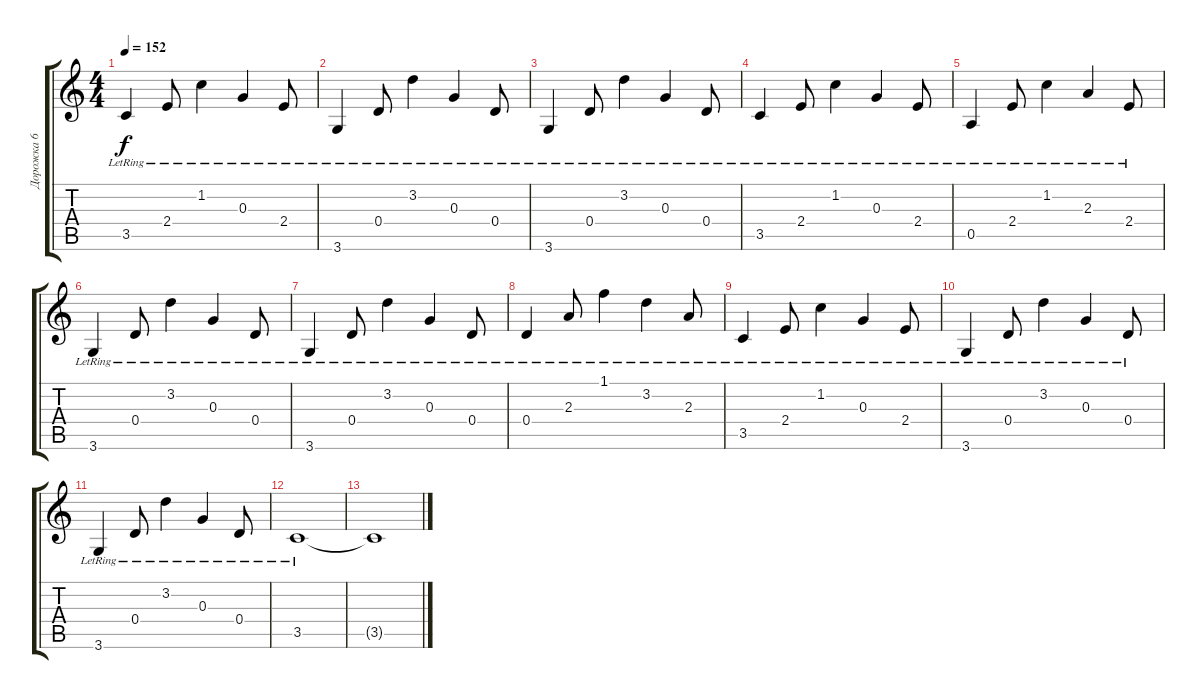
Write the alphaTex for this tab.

\track ("Дорожка 6" "Дорожка 6") {instrument distortionguitar}
\staff {score tabs}
\tuning (E4 B3 G3 D3 A2 E2) {hide}
\ts (4 4)
\tempo 152
\clef g2
\ks c
3.5{lr}.4{dy f} 2.4{lr}.8 1.2{lr}.4 0.3{lr}.4 2.4{lr}.8 |
3.6{lr}.4 0.4{lr}.8 3.2{lr}.4 0.3{lr}.4 0.4{lr}.8 |
3.6{lr}.4 0.4{lr}.8 3.2{lr}.4 0.3{lr}.4 0.4{lr}.8 |
3.5{lr}.4 2.4{lr}.8 1.2{lr}.4 0.3{lr}.4 2.4{lr}.8 |
0.5{lr}.4 2.4{lr}.8 1.2{lr}.4 2.3{lr}.4 2.4{lr}.8 |
3.6{lr}.4 0.4{lr}.8 3.2{lr}.4 0.3{lr}.4 0.4{lr}.8 |
3.6{lr}.4 0.4{lr}.8 3.2{lr}.4 0.3{lr}.4 0.4{lr}.8 |
0.4{lr}.4 2.3{lr}.8 1.1{lr}.4 3.2{lr}.4 2.3{lr}.8 |
3.5{lr}.4 2.4{lr}.8 1.2{lr}.4 0.3{lr}.4 2.4{lr}.8 |
3.6{lr}.4 0.4{lr}.8 3.2{lr}.4 0.3{lr}.4 0.4{lr}.8 |
3.6{lr}.4 0.4{lr}.8 3.2{lr}.4 0.3{lr}.4 0.4{lr}.8 |
3.5{lr}.1 |
3.5{t}.1
